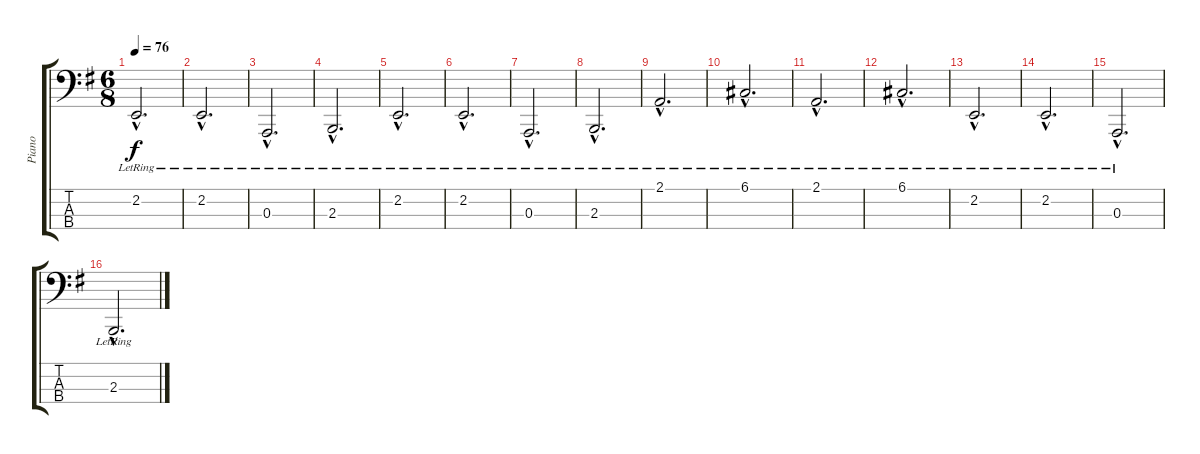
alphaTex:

\track ("Piano" "Piano") {instrument acousticgrandpiano}
\staff {score tabs}
\tuning (G2 D2 A1 E1) {hide}
\ts (6 8)
\tempo 76
\clef f4
\ks g
2.2{hac lr}.2{d dy f} |
2.2{hac lr}.2{d} |
0.3{hac lr}.2{d} |
2.3{hac lr}.2{d} |
2.2{hac lr}.2{d} |
2.2{hac lr}.2{d} |
0.3{hac lr}.2{d} |
2.3{hac lr}.2{d} |
2.1{hac lr}.2{d} |
6.1{hac lr}.2{d} |
2.1{hac lr}.2{d} |
6.1{hac lr}.2{d} |
2.2{hac lr}.2{d} |
2.2{hac lr}.2{d} |
0.3{hac lr}.2{d} |
2.3{hac lr}.2{d}
